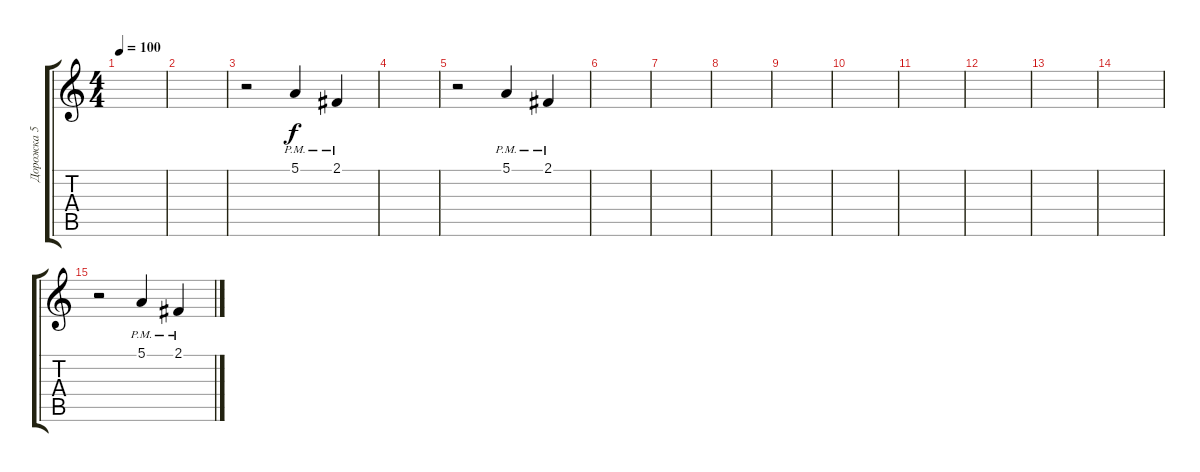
\track ("Дорожка 5" "Дорожка 5") {instrument lead1square}
\staff {score tabs}
\tuning (E4 B3 G3 D3 A2 E2) {hide}
\ts (4 4)
\tempo 100
\clef g2
\ks c
|
|
r.2 5.1{pm}.4 2.1{pm}.4 |
|
r.2 5.1{pm}.4 2.1{pm}.4 |
|
|
|
|
|
|
|
|
|
r.2 5.1{pm}.4 2.1{pm}.4
